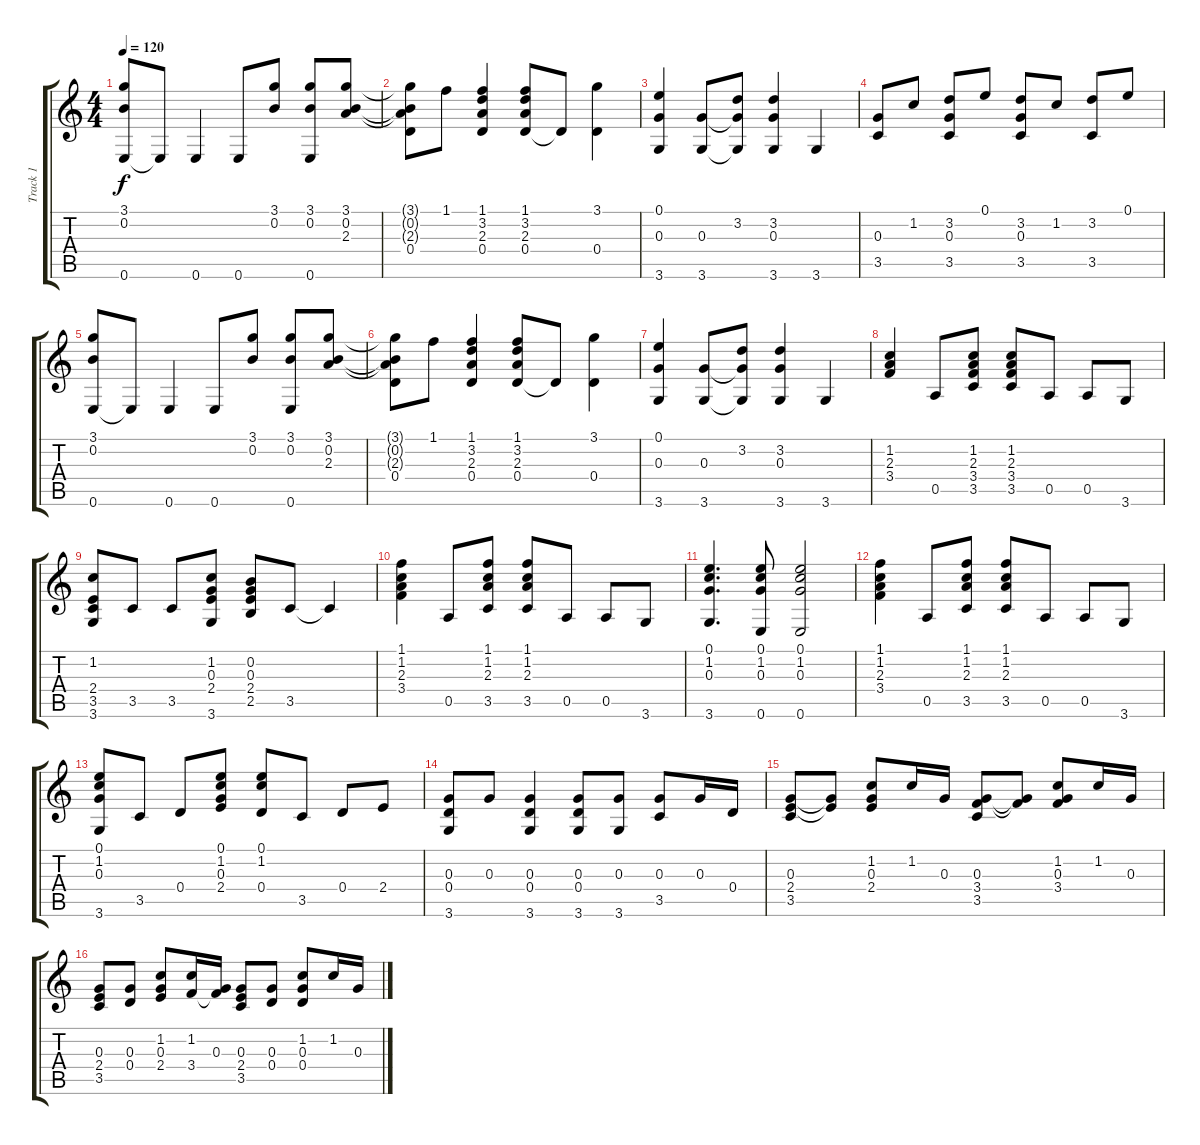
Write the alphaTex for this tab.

\track ("Track 1" "Track 1") {instrument acousticguitarnylon}
\staff {score tabs}
\tuning (E4 B3 G3 D3 A2 E2) {hide}
\ts (4 4)
\tempo 120
\clef g2
\ks c
(3.1 0.2 0.6).8{dy f} 0.6{t}.8 0.6.4 0.6.8 (3.1 0.2).8 (3.1 0.2 0.6).8 (3.1 0.2 2.3).8 |
(3.1{t} 0.2{t} 2.3{t} 0.4).8 1.1.8 (1.1 3.2 2.3 0.4).4 (1.1 3.2 2.3 0.4).8 0.4{t}.8 (3.1 0.4).4 |
(0.1 0.3 3.6).4 (0.3 3.6).8 (3.2 0.3{t} 3.6{t}).8 (3.2 0.3 3.6).4 3.6.4 |
(0.3 3.5).8 1.2.8 (3.2 0.3 3.5).8 0.1.8 (3.2 0.3 3.5).8 1.2.8 (3.2 3.5).8 0.1.8 |
(3.1 0.2 0.6).8 0.6{t}.8 0.6.4 0.6.8 (3.1 0.2).8 (3.1 0.2 0.6).8 (3.1 0.2 2.3).8 |
(3.1{t} 0.2{t} 2.3{t} 0.4).8 1.1.8 (1.1 3.2 2.3 0.4).4 (1.1 3.2 2.3 0.4).8 0.4{t}.8 (3.1 0.4).4 |
(0.1 0.3 3.6).4 (0.3 3.6).8 (3.2 0.3{t} 3.6{t}).8 (3.2 0.3 3.6).4 3.6.4 |
(1.2 2.3 3.4).4 0.5.8 (1.2 2.3 3.4 3.5).8 (1.2 2.3 3.4 3.5).8 0.5.8 0.5.8 3.6.8 |
(1.2 2.4 3.5 3.6).8 3.5.8 3.5.8 (1.2 0.3 2.4 3.6).8 (0.2 0.3 2.4 2.5).8 3.5.8 3.5{t}.4 |
(1.1 1.2 2.3 3.4).4 0.5.8 (1.1 1.2 2.3 3.5).8 (1.1 1.2 2.3 3.5).8 0.5.8 0.5.8 3.6.8 |
(0.1 1.2 0.3 3.6).4{d} (0.1 1.2 0.3 0.6).8 (0.1 1.2 0.3 0.6).2 |
(1.1 1.2 2.3 3.4).4 0.5.8 (1.1 1.2 2.3 3.5).8 (1.1 1.2 2.3 3.5).8 0.5.8 0.5.8 3.6.8 |
(0.1 1.2 0.3 3.6).8 3.5.8 0.4.8 (0.1 1.2 0.3 2.4).8 (0.1 1.2 0.4).8 3.5.8 0.4.8 2.4.8 |
(0.3 0.4 3.6).8 0.3.8 (0.3 0.4 3.6).4 (0.3 0.4 3.6).8 (0.3 3.6).8 (0.3 3.5).8 0.3.16 0.4.16 |
(0.3 2.4 3.5).8 (0.3{t} 2.4{t}).8 (1.2 0.3 2.4).8 1.2.16 0.3.16 (0.3 3.4 3.5).8 (0.3{t} 3.4{t}).8 (1.2 0.3 3.4).8 1.2.16 0.3.16 |
(0.3 2.4 3.5).8 (0.3 0.4).8 (1.2 0.3 2.4).8 (1.2 3.4).16 (0.3 3.4{t}).16 (0.3 2.4 3.5).8 (0.3 0.4).8 (1.2 0.3 0.4).8 1.2.16 0.3.16
